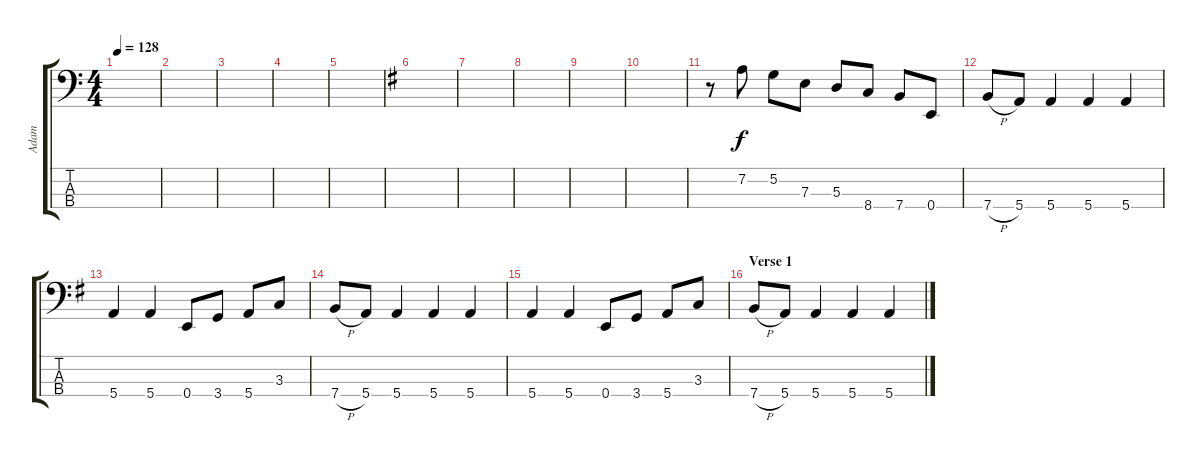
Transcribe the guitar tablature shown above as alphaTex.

\track ("Adam" "Adam") {instrument synthbass2}
\staff {score tabs}
\tuning (G2 D2 A1 E1) {hide}
\ts (4 4)
\tempo 128
\clef f4
\ks c
|
|
|
|
|
\ks g
|
|
|
|
|
r.8 7.2.8 5.2.8 7.3.8 5.3.8 8.4.8 7.4.8 0.4.8 |
7.4{h}.8 5.4.8 5.4.4 5.4.4 5.4.4 |
5.4.4 5.4.4 0.4.8 3.4.8 5.4.8 3.3.8 |
7.4{h}.8 5.4.8 5.4.4 5.4.4 5.4.4 |
5.4.4 5.4.4 0.4.8 3.4.8 5.4.8 3.3.8 |
\section ("" "Verse 1")
7.4{h}.8 5.4.8 5.4.4 5.4.4 5.4.4
